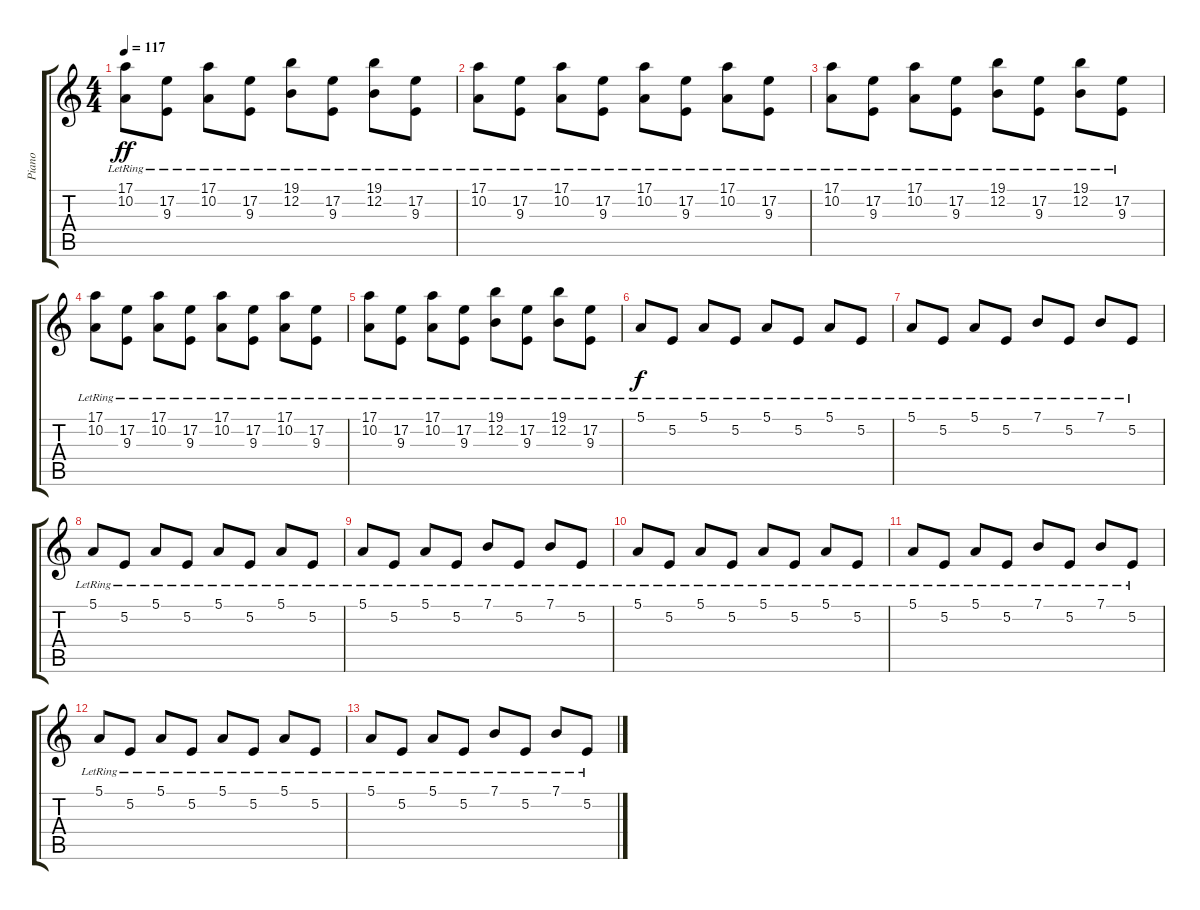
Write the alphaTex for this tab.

\track ("Piano" "Piano") {instrument acousticgrandpiano}
\staff {score tabs}
\tuning (E4 B3 G3 D3 A2 E2) {hide}
\ts (4 4)
\tempo 117
\clef g2
\ks c
(17.1{lr} 10.2{lr}).8{dy ff} (17.2{lr} 9.3{lr}).8 (17.1{lr} 10.2{lr}).8 (17.2{lr} 9.3{lr}).8 (19.1{lr} 12.2{lr}).8 (17.2{lr} 9.3{lr}).8 (19.1{lr} 12.2{lr}).8 (17.2{lr} 9.3{lr}).8 |
(17.1{lr} 10.2{lr}).8 (17.2{lr} 9.3{lr}).8 (17.1{lr} 10.2{lr}).8 (17.2{lr} 9.3{lr}).8 (17.1{lr} 10.2{lr}).8 (17.2{lr} 9.3{lr}).8 (17.1{lr} 10.2{lr}).8 (17.2{lr} 9.3{lr}).8 |
(17.1{lr} 10.2{lr}).8 (17.2{lr} 9.3{lr}).8 (17.1{lr} 10.2{lr}).8 (17.2{lr} 9.3{lr}).8 (19.1{lr} 12.2{lr}).8 (17.2{lr} 9.3{lr}).8 (19.1{lr} 12.2{lr}).8 (17.2{lr} 9.3{lr}).8 |
(17.1{lr} 10.2{lr}).8 (17.2{lr} 9.3{lr}).8 (17.1{lr} 10.2{lr}).8 (17.2{lr} 9.3{lr}).8 (17.1{lr} 10.2{lr}).8 (17.2{lr} 9.3{lr}).8 (17.1{lr} 10.2{lr}).8 (17.2{lr} 9.3{lr}).8 |
(17.1{lr} 10.2{lr}).8 (17.2{lr} 9.3{lr}).8 (17.1{lr} 10.2{lr}).8 (17.2{lr} 9.3{lr}).8 (19.1{lr} 12.2{lr}).8 (17.2{lr} 9.3{lr}).8 (19.1{lr} 12.2{lr}).8 (17.2{lr} 9.3{lr}).8 |
5.1{lr}.8{dy f} 5.2{lr}.8 5.1{lr}.8 5.2{lr}.8 5.1{lr}.8 5.2{lr}.8 5.1{lr}.8 5.2{lr}.8 |
5.1{lr}.8 5.2{lr}.8 5.1{lr}.8 5.2{lr}.8 7.1{lr}.8 5.2{lr}.8 7.1{lr}.8 5.2{lr}.8 |
5.1{lr}.8 5.2{lr}.8 5.1{lr}.8 5.2{lr}.8 5.1{lr}.8 5.2{lr}.8 5.1{lr}.8 5.2{lr}.8 |
5.1{lr}.8 5.2{lr}.8 5.1{lr}.8 5.2{lr}.8 7.1{lr}.8 5.2{lr}.8 7.1{lr}.8 5.2{lr}.8 |
5.1{lr}.8 5.2{lr}.8 5.1{lr}.8 5.2{lr}.8 5.1{lr}.8 5.2{lr}.8 5.1{lr}.8 5.2{lr}.8 |
5.1{lr}.8 5.2{lr}.8 5.1{lr}.8 5.2{lr}.8 7.1{lr}.8 5.2{lr}.8 7.1{lr}.8 5.2{lr}.8 |
5.1{lr}.8 5.2{lr}.8 5.1{lr}.8 5.2{lr}.8 5.1{lr}.8 5.2{lr}.8 5.1{lr}.8 5.2{lr}.8 |
5.1{lr}.8 5.2{lr}.8 5.1{lr}.8 5.2{lr}.8 7.1{lr}.8 5.2{lr}.8 7.1{lr}.8 5.2{lr}.8
